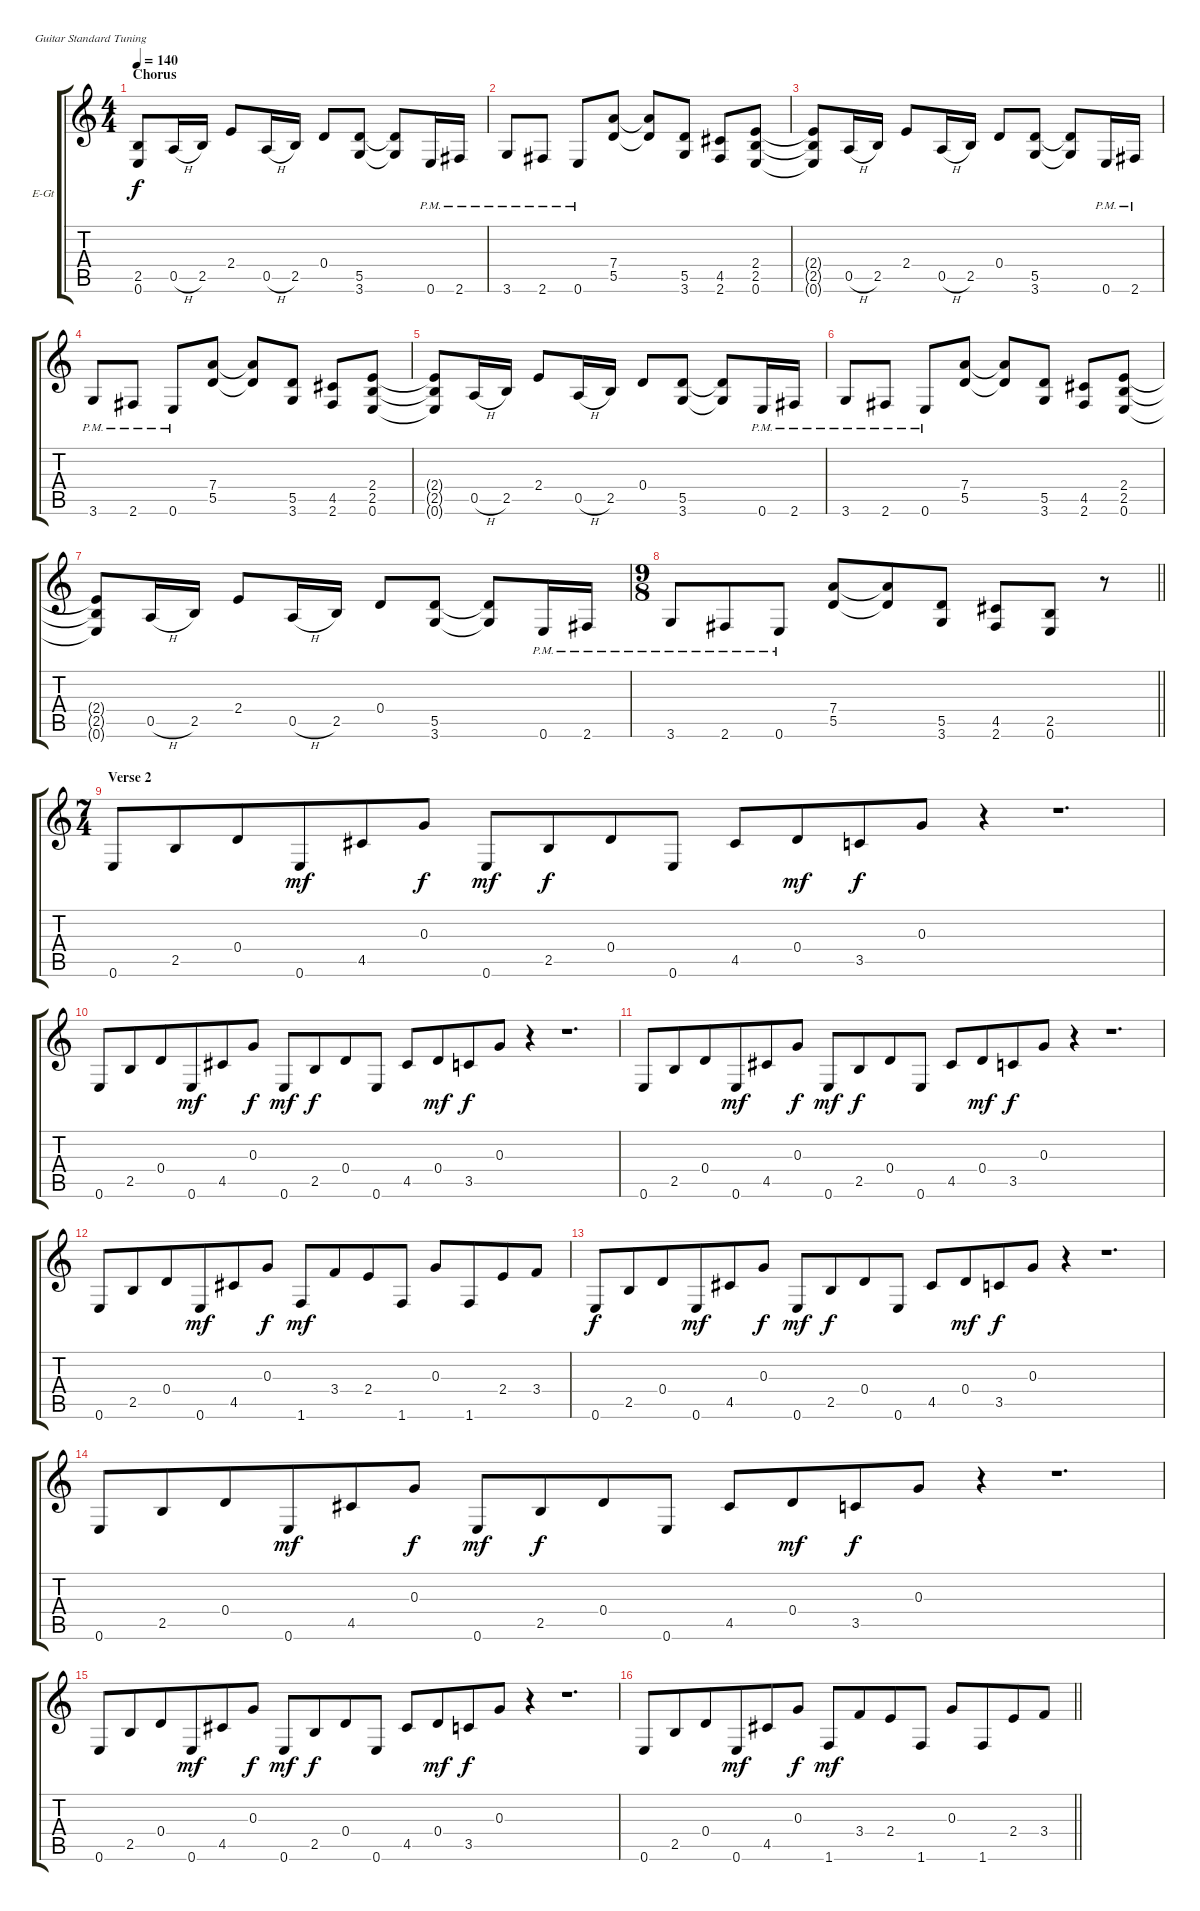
\bracketExtendMode groupsimilarinstruments
\firstSystemTrackNameOrientation horizontal
\otherSystemsTrackNameOrientation horizontal
\track ("Mustaine" "E-Gt") {instrument distortionguitar}
\staff {score tabs}
\tuning (E4 B3 G3 D3 A2 E2)
\ts (4 4)
\section ("" "Chorus")
\tempo 140
\clef g2
\ks c
(2.5 0.6).8{dy f} 0.5{h}.16 2.5.16 2.4.8 0.5{h}.16 2.5.16 0.4.8 (5.5 3.6).8 (5.5{t} 3.6{t}).8 0.6{pm}.16 2.6{pm}.16 |
3.6{pm}.8 2.6{pm}.8 0.6{pm}.8 (7.4 5.5).8 (7.4{t} 5.5{t}).8 (5.5 3.6).8 (4.5 2.6).8 (2.4 2.5 0.6).8 |
(2.4{t} 2.5{t} 0.6{t}).8 0.5{h}.16 2.5.16 2.4.8 0.5{h}.16 2.5.16 0.4.8 (5.5 3.6).8 (5.5{t} 3.6{t}).8 0.6{pm}.16 2.6{pm}.16 |
3.6{pm}.8 2.6{pm}.8 0.6{pm}.8 (7.4 5.5).8 (7.4{t} 5.5{t}).8 (5.5 3.6).8 (4.5 2.6).8 (2.4 2.5 0.6).8 |
(2.4{t} 2.5{t} 0.6{t}).8 0.5{h}.16 2.5.16 2.4.8 0.5{h}.16 2.5.16 0.4.8 (5.5 3.6).8 (5.5{t} 3.6{t}).8 0.6{pm}.16 2.6{pm}.16 |
3.6{pm}.8 2.6{pm}.8 0.6{pm}.8 (7.4 5.5).8 (7.4{t} 5.5{t}).8 (5.5 3.6).8 (4.5 2.6).8 (2.4 2.5 0.6).8 |
(2.4{t} 2.5{t} 0.6{t}).8 0.5{h}.16 2.5.16 2.4.8 0.5{h}.16 2.5.16 0.4.8 (5.5 3.6).8 (5.5{t} 3.6{t}).8 0.6{pm}.16 2.6{pm}.16 |
\ts (9 8)
\beaming (8 3 3 3)
\barLineRight lightlight
3.6{pm}.8 2.6{pm}.8 0.6{pm}.8 (7.4 5.5).8 (7.4{t} 5.5{t}).8 (5.5 3.6).8 (4.5 2.6).8 (2.5 0.6).8 r.8 |
\ts (7 4)
\beaming (8 6 4 4)
\section ("" "Verse 2")
0.6.8 2.5.8 0.4.8 0.6.8{dy mf} 4.5.8 0.3.8{dy f} 0.6.8{dy mf} 2.5.8{dy f} 0.4.8 0.6.8 4.5.8 0.4.8{dy mf} 3.5.8{dy f} 0.3.8 r.4 r.1{d} |
0.6.8 2.5.8 0.4.8 0.6.8{dy mf} 4.5.8 0.3.8{dy f} 0.6.8{dy mf} 2.5.8{dy f} 0.4.8 0.6.8 4.5.8 0.4.8{dy mf} 3.5.8{dy f} 0.3.8 r.4 r.1{d} |
0.6.8 2.5.8 0.4.8 0.6.8{dy mf} 4.5.8 0.3.8{dy f} 0.6.8{dy mf} 2.5.8{dy f} 0.4.8 0.6.8 4.5.8 0.4.8{dy mf} 3.5.8{dy f} 0.3.8 r.4 r.1{d} |
0.6.8 2.5.8 0.4.8 0.6.8{dy mf} 4.5.8 0.3.8{dy f} 1.6.8{dy mf} 3.4.8 2.4.8 1.6.8 0.3.8 1.6.8 2.4.8 3.4.8 |
0.6.8{dy f} 2.5.8 0.4.8 0.6.8{dy mf} 4.5.8 0.3.8{dy f} 0.6.8{dy mf} 2.5.8{dy f} 0.4.8 0.6.8 4.5.8 0.4.8{dy mf} 3.5.8{dy f} 0.3.8 r.4 r.1{d} |
0.6.8 2.5.8 0.4.8 0.6.8{dy mf} 4.5.8 0.3.8{dy f} 0.6.8{dy mf} 2.5.8{dy f} 0.4.8 0.6.8 4.5.8 0.4.8{dy mf} 3.5.8{dy f} 0.3.8 r.4 r.1{d} |
0.6.8 2.5.8 0.4.8 0.6.8{dy mf} 4.5.8 0.3.8{dy f} 0.6.8{dy mf} 2.5.8{dy f} 0.4.8 0.6.8 4.5.8 0.4.8{dy mf} 3.5.8{dy f} 0.3.8 r.4 r.1{d} |
\barLineRight lightlight
0.6.8 2.5.8 0.4.8 0.6.8{dy mf} 4.5.8 0.3.8{dy f} 1.6.8{dy mf} 3.4.8 2.4.8 1.6.8 0.3.8 1.6.8 2.4.8 3.4.8
